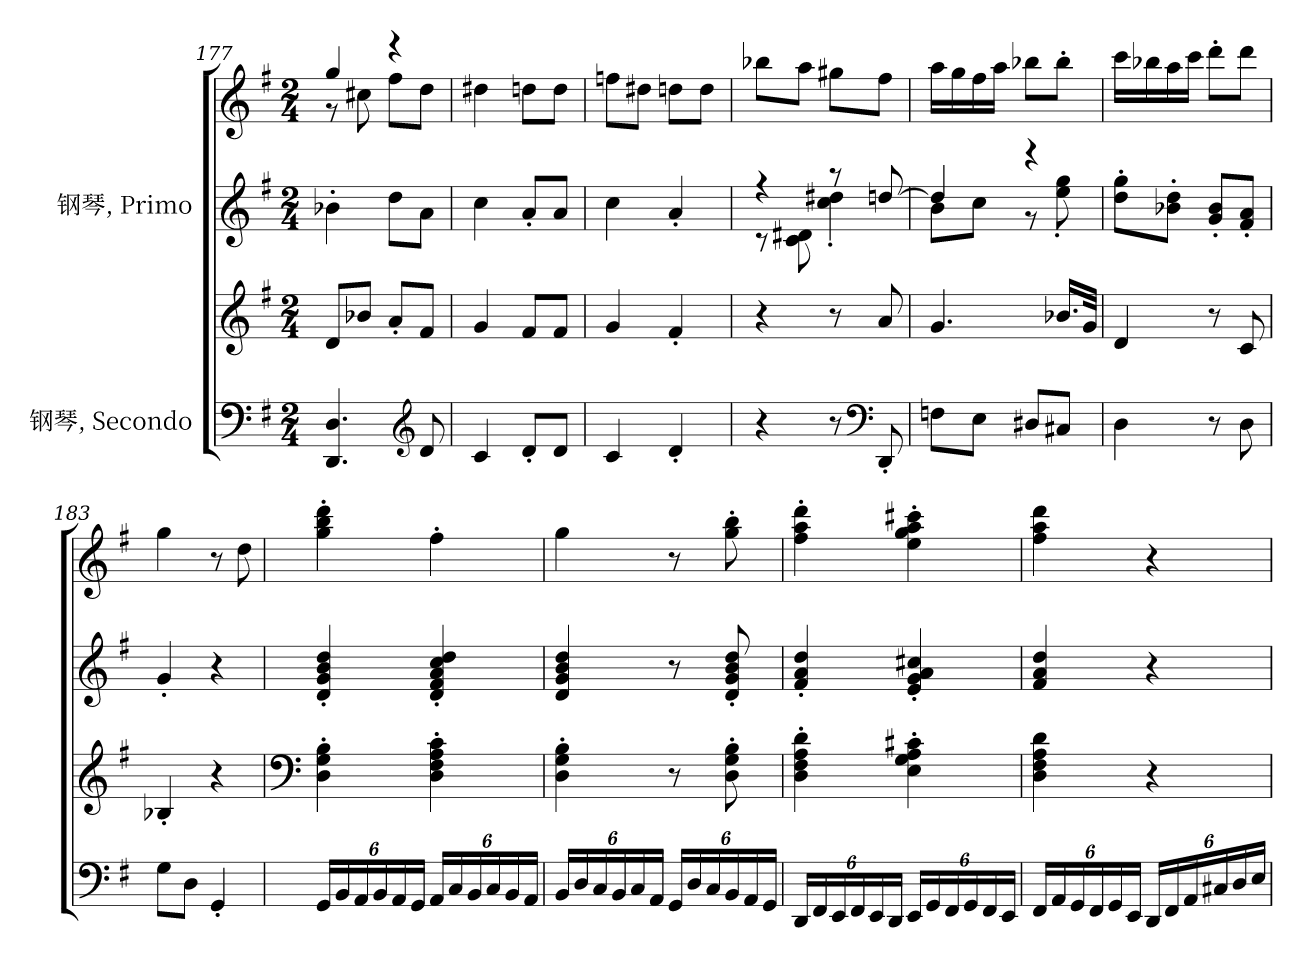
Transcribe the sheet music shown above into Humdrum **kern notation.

**kern	**kern	**kern	**kern
*part2	*part2	*part1	*part1
*staff4	*staff3	*staff2	*staff1
*I"钢琴, Secondo	*	*I"钢琴, Primo	*
*clefF4	*clefG2	*clefG2	*clefG2
*k[f#]	*k[f#]	*k[f#]	*k[f#]
*M2/4	*M2/4	*M2/4	*M2/4
=177	=177	=177	=177
*	*	*	*^
4.DD/ 4.D/	8d/L	4b-X'\	4gg/	8r
.	8b-X/J	.	.	8cc#X\
.	8a'/L	8dd\L	4r	8ff#\L
*clefG2	*	*	*	*
8d/	8f#/J	8a\J	.	8dd\J
*	*	*	*v	*v
=178	=178	=178	=178
4c/	4g/	4cc\	4dd#X\
8d'/L	8f#/L	8a'/L	8ddn\L
8d/J	8f#/J	8a/J	8dd\J
!!LO:LB:g=z
=179	=179	=179	=179
4c/	4g/	4cc\	8ffn\L
.	.	.	8dd#X\J
4d'/	4f#'/	4a'/	8ddn\L
.	.	.	8dd\J
=180	=180	=180	=180
*	*	*^	*
4r	4r	4r	8r	8bb-X\L
.	.	.	8c\ 8d#X\	8aa\J
8r	8r	8r	4cc\' 4dd#X\'	8gg#X\L
*clefF4	*	*	*	*
8DD'/	8a/	[8ddn/	.	8ff#\J
=181	=181	=181	=181	=181
8Fn\L	4.g/	4dd/]	8b\L	16aa\LL
.	.	.	.	16gg\
8E\J	.	.	8cc\J	16ff#\
.	.	.	.	16aa\JJ
8D#X/L	.	4r	8r	8bb-X\L
8C#X/J	16.b-X/LL	.	8ee\' 8gg\'	8bb-'\J
.	32g/JJk	.	.	.
*	*	*v	*v	*
=182	=182	=182	=182
4D\	4d/	8dd\' 8gg\'L	16ccc\LL
.	.	.	16bb-X\
.	.	8b-X\' 8dd\'J	16aa\
.	.	.	16ccc\JJ
8r	8r	8g/' 8b-/'L	8ddd'\L
8D\	8c/	8f#/' 8a/'J	8ddd\J
=183	=183	=183	=183
8G\L	4B-X'/	4g'/	4gg\
8D\J	.	.	.
4GG'/	4r	4r	8r
.	.	.	8dd\
!!LO:LB:g=z
=184	=184	=184	=184
*	*clefF4	*	*
*Xbrackettup	*	*	*
24GG/LL	4D\' 4G\' 4B\'	4d/' 4g/' 4b/' 4dd/'	4gg\' 4bb\' 4ddd\'
24BB/	.	.	.
24AA/	.	.	.
24BB/	.	.	.
24AA/	.	.	.
24GG/JJ	.	.	.
24AA/LL	4D\' 4F#\' 4A\' 4c\'	4d/' 4f#/' 4a/' 4cc/' 4dd/'	4ff#'\
24C/	.	.	.
24BB/	.	.	.
24C/	.	.	.
24BB/	.	.	.
24AA/JJ	.	.	.
=185	=185	=185	=185
24BB/LL	4D\' 4G\' 4B\'	4d/ 4g/ 4b/ 4dd/	4gg\
24D/	.	.	.
24C/	.	.	.
24BB/	.	.	.
24C/	.	.	.
24AA/JJ	.	.	.
24GG/LL	8r	8r	8r
24D/	.	.	.
24C/	.	.	.
24BB/	8D\' 8G\' 8B\'	8d/' 8g/' 8b/' 8dd/'	8gg\' 8bb\'
24AA/	.	.	.
24GG/JJ	.	.	.
=186	=186	=186	=186
24DD/LL	4D\' 4F#\' 4A\' 4d\'	4f#/' 4a/' 4dd/'	4ff#\' 4aa\' 4ddd\'
24FF#/	.	.	.
24EE/	.	.	.
24FF#/	.	.	.
24EE/	.	.	.
24DD/JJ	.	.	.
24EE/LL	4E\' 4G\' 4A\' 4c#X\'	4e/' 4g/' 4a/' 4cc#X/'	4ee\' 4gg\' 4aa\' 4ccc#X\'
24GG/	.	.	.
24FF#/	.	.	.
24GG/	.	.	.
24FF#/	.	.	.
24EE/JJ	.	.	.
!!LO:PB:g=z
=187	=187	=187	=187
24FF#/LL	4D\ 4F#\ 4A\ 4d\	4f#/ 4a/ 4dd/	4ff#\ 4aa\ 4ddd\
24AA/	.	.	.
24GG/	.	.	.
24FF#/	.	.	.
24GG/	.	.	.
24EE/JJ	.	.	.
24DD/LL	4r	4r	4r
24FF#/	.	.	.
24AA/	.	.	.
24C#X/	.	.	.
24D/	.	.	.
24E/JJ	.	.	.
=	=	=	=
*-	*-	*-	*-
